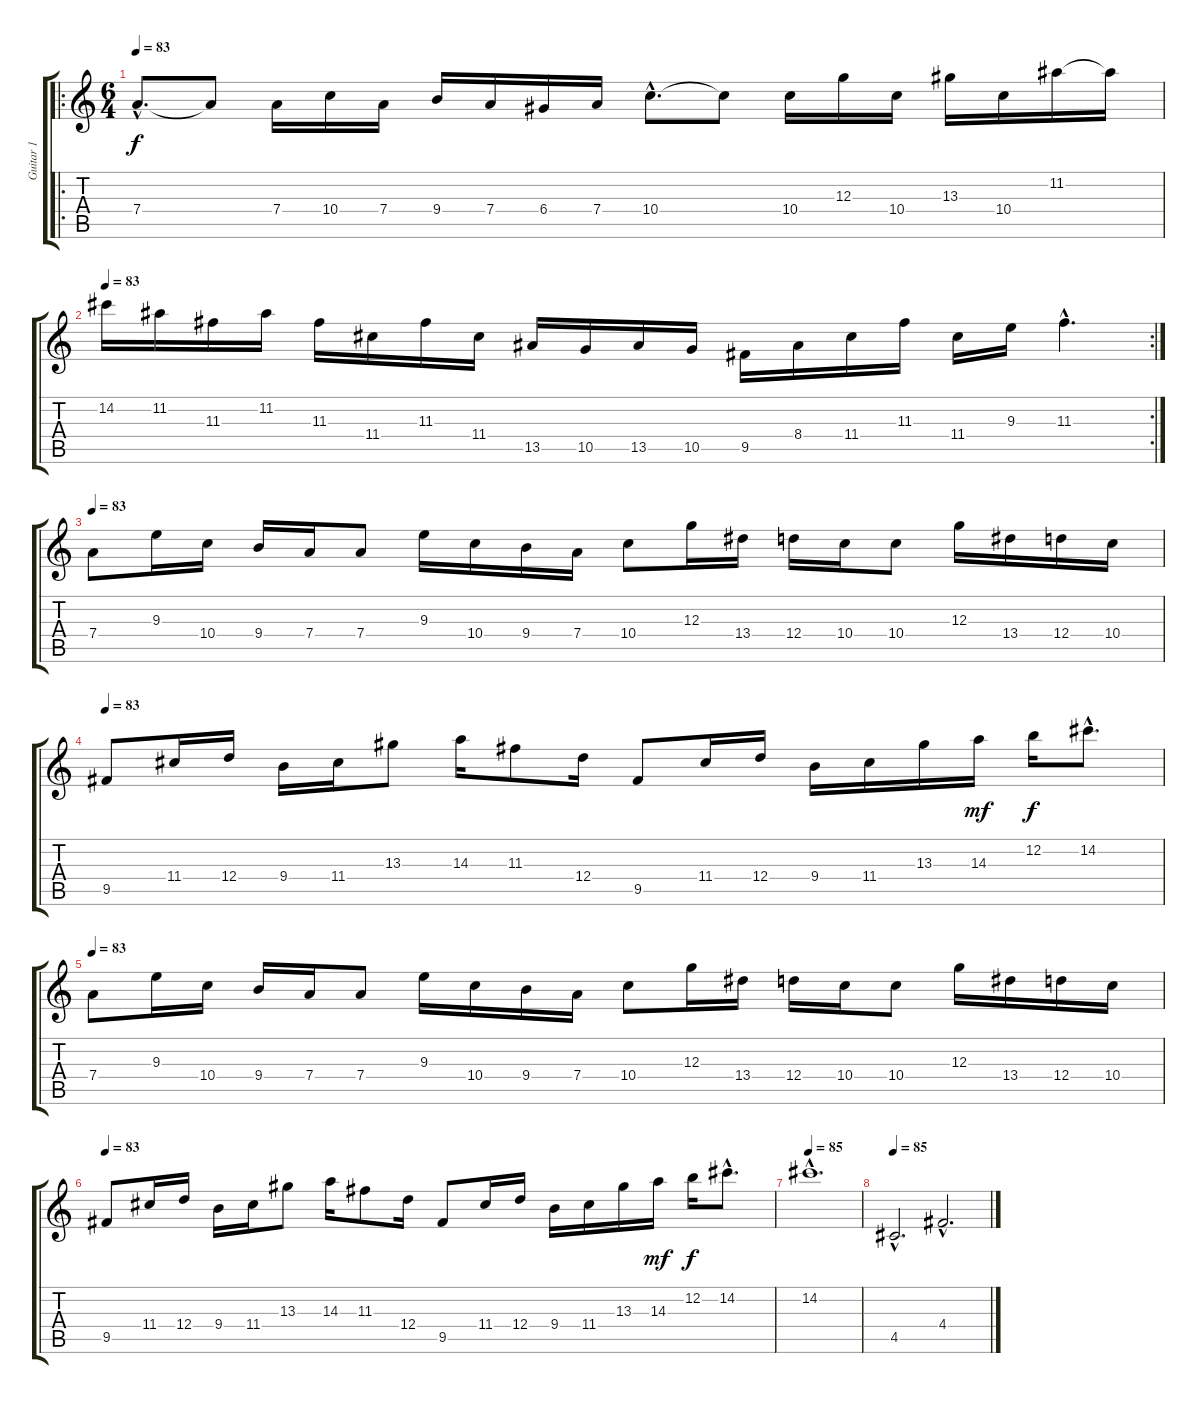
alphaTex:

\track ("Guitar 1" "Guitar 1") {instrument distortionguitar}
\staff {score tabs}
\tuning (E4 B3 G3 D3 A2 E2) {hide}
\ro
\ts (6 4)
\tempo 83
\clef g2
\ks c
7.4{hac}.8{d dy f balance 8} 7.4{t}.8 7.4.16 10.4.16 7.4.16 9.4.16 7.4.16 6.4.16 7.4.16 10.4{hac}.8{d} 10.4{t}.8 10.4.16 12.3.16 10.4.16 13.3.16 10.4.16 11.2.16 11.2{t}.16 |
\rc 2
\tempo 83
14.2.16{balance 8} 11.2.16 11.3.16 11.2.16 11.3.16 11.4.16 11.3.16 11.4.16 13.5.16 10.5.16 13.5.16 10.5.16 9.5.16 8.4.16 11.4.16 11.3.16 11.4.16 9.3.16 11.3{hac}.4{d} |
\tempo 83
7.4.8{balance 8} 9.3.16 10.4.16 9.4.16 7.4.16 7.4.8 9.3.16 10.4.16 9.4.16 7.4.16 10.4.8 12.3.16 13.4.16 12.4.16 10.4.16 10.4.8 12.3.16 13.4.16 12.4.16 10.4.16 |
\tempo 83
9.5.8{balance 8} 11.4.16 12.4.16 9.4.16 11.4.16 13.3.8 14.3.16 11.3.8 12.4.16 9.5.8 11.4.16 12.4.16 9.4.16 11.4.16 13.3.16 14.3.16{dy mf} 12.2.16{dy f} 14.2{hac}.8{d} |
\tempo 83
7.4.8{balance 8} 9.3.16 10.4.16 9.4.16 7.4.16 7.4.8 9.3.16 10.4.16 9.4.16 7.4.16 10.4.8 12.3.16 13.4.16 12.4.16 10.4.16 10.4.8 12.3.16 13.4.16 12.4.16 10.4.16 |
\tempo 83
9.5.8{balance 8} 11.4.16 12.4.16 9.4.16 11.4.16 13.3.8 14.3.16 11.3.8 12.4.16 9.5.8 11.4.16 12.4.16 9.4.16 11.4.16 13.3.16 14.3.16{dy mf} 12.2.16{dy f} 14.2{hac}.8{d} |
\tempo 85
14.2{hac}.1{d balance 8} |
\tempo 85
4.5{hac}.2{d balance 8} 4.4{hac}.2{d}
